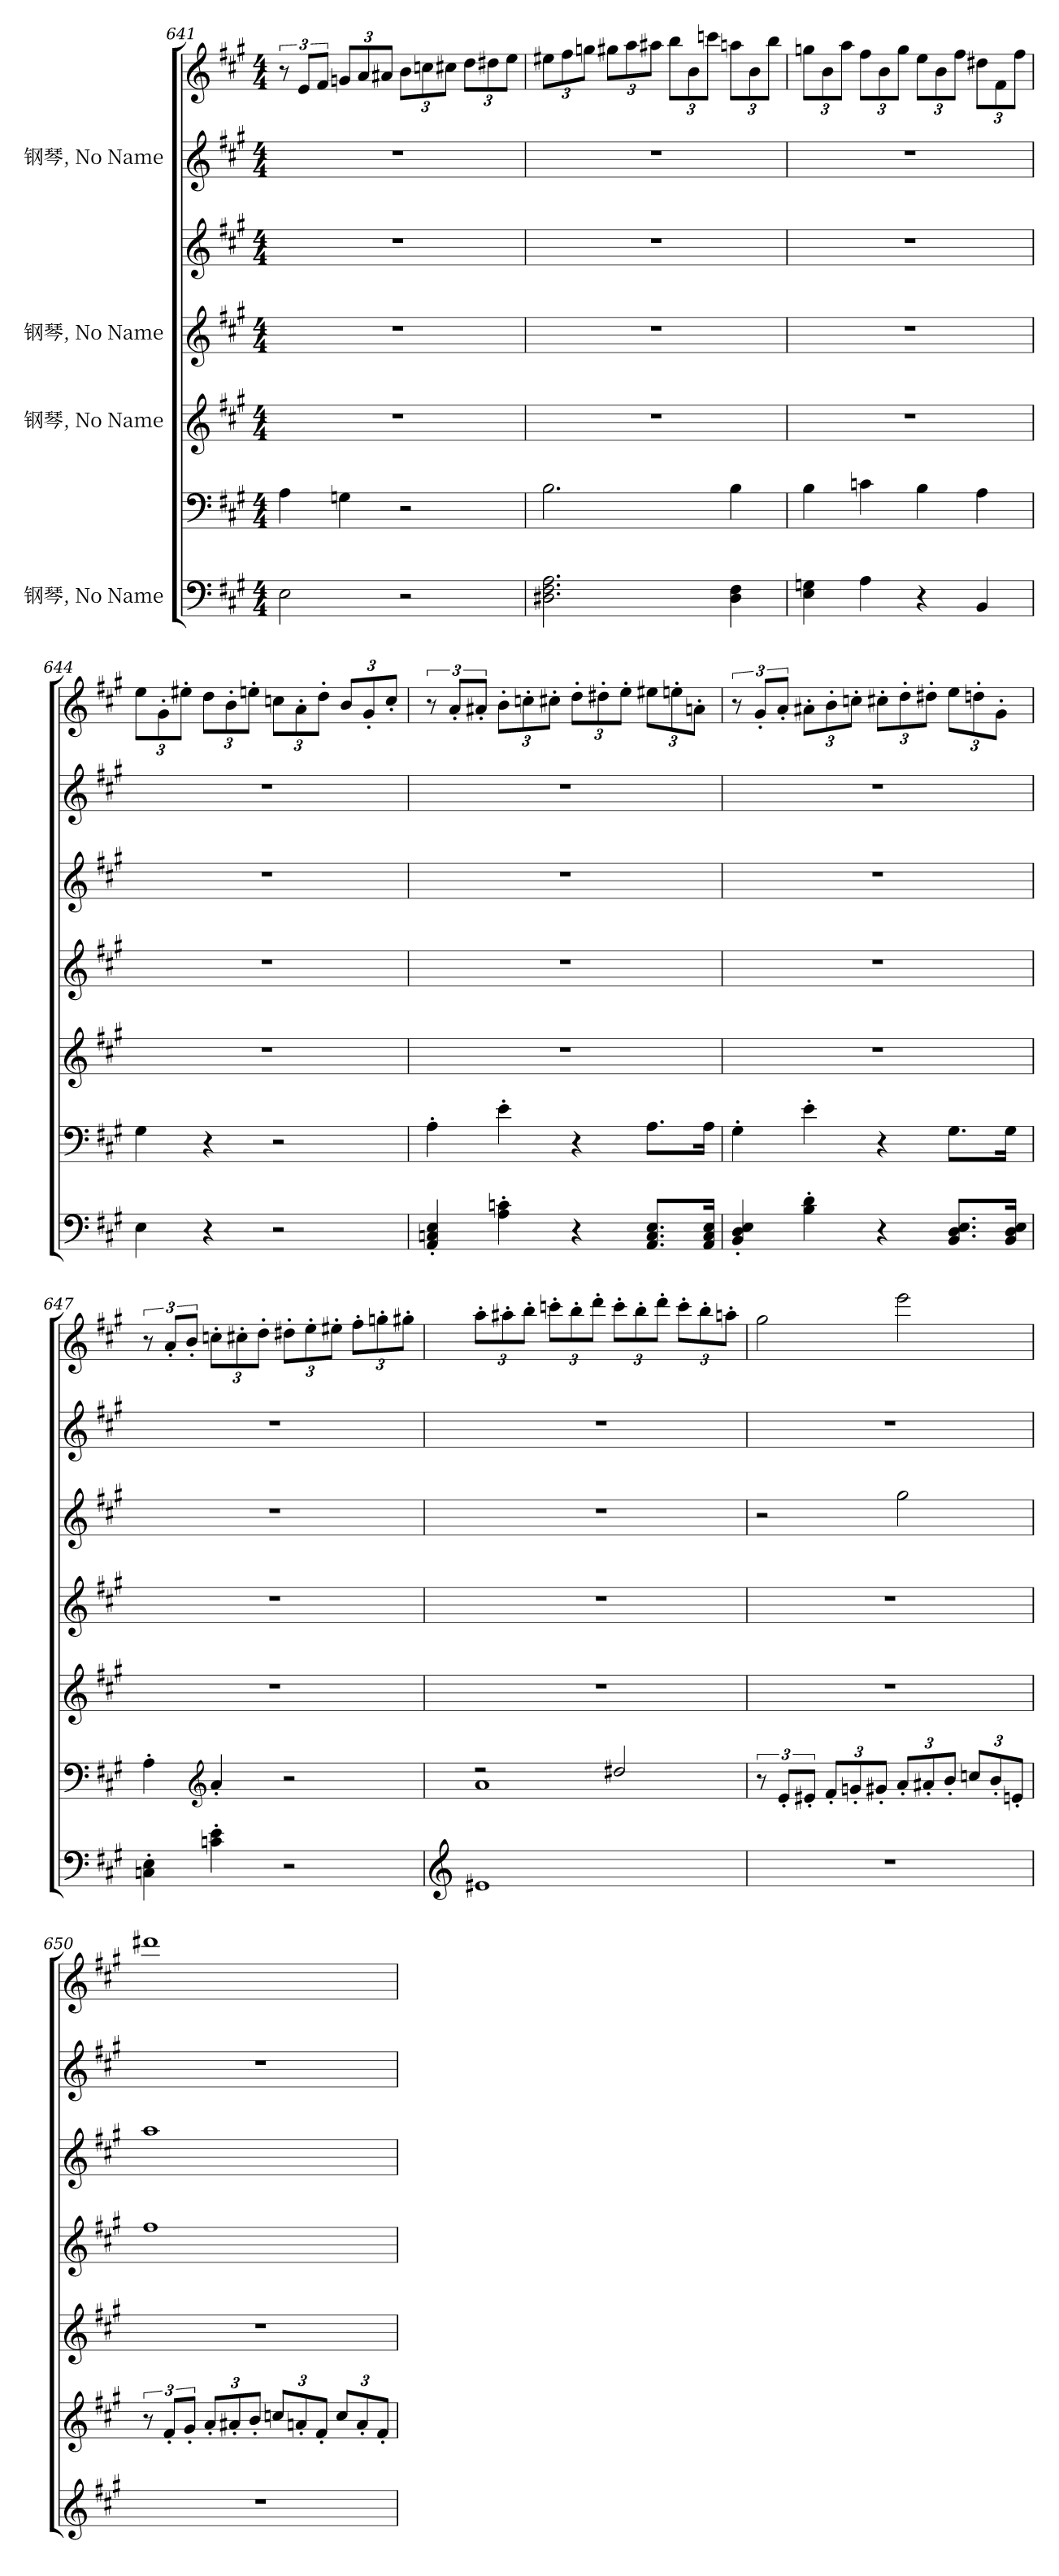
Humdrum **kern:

**kern	**kern	**kern	**kern	**kern	**kern	**kern
*part4	*part4	*part3	*part2	*part2	*part1	*part1
*staff7	*staff6	*staff5	*staff4	*staff3	*staff2	*staff1
*I"钢琴, No Name	*	*I"钢琴, No Name	*I"钢琴, No Name	*	*I"钢琴, No Name	*
!!LO:PB:g=z
*clefF4	*clefF4	*clefG2	*clefG2	*clefG2	*clefG2	*clefG2
*k[f#c#g#]	*k[f#c#g#]	*k[f#c#g#]	*k[f#c#g#]	*k[f#c#g#]	*k[f#c#g#]	*k[f#c#g#]
*M4/4	*M4/4	*M4/4	*M4/4	*M4/4	*M4/4	*M4/4
=641	=641	=641	=641	=641	=641	=641
2E\	4A\	1r	1r	1r	1r	12r
.	.	.	.	.	.	12e/L
.	.	.	.	.	.	12f#/J
*	*	*	*	*	*	*Xbrackettup
.	4Gn\	.	.	.	.	12gn/L
.	.	.	.	.	.	12a/
.	.	.	.	.	.	12a#X/J
2r	2r	.	.	.	.	12b\L
.	.	.	.	.	.	12ccn\
.	.	.	.	.	.	12cc#X\J
.	.	.	.	.	.	12dd\L
.	.	.	.	.	.	12dd#X\
.	.	.	.	.	.	12ee\J
=642	=642	=642	=642	=642	=642	=642
2.D#X\ 2.F#\ 2.A\	2.B\	1r	1r	1r	1r	12ee#X\L
.	.	.	.	.	.	12ff#\
.	.	.	.	.	.	12ggn\J
.	.	.	.	.	.	12gg#X\L
.	.	.	.	.	.	12aa\
.	.	.	.	.	.	12aa#X\J
.	.	.	.	.	.	12bb\L
.	.	.	.	.	.	12b\
.	.	.	.	.	.	12cccn\J
4D#\ 4F#\	4B\	.	.	.	.	12aan\L
.	.	.	.	.	.	12b\
.	.	.	.	.	.	12bb\J
!!LO:PB:g=z
=643	=643	=643	=643	=643	=643	=643
4E\ 4Gn\	4B\	1r	1r	1r	1r	12ggn\L
.	.	.	.	.	.	12b\
.	.	.	.	.	.	12aa\J
4A\	4cn\	.	.	.	.	12ff#\L
.	.	.	.	.	.	12b\
.	.	.	.	.	.	12gg\J
4r	4B\	.	.	.	.	12ee\L
.	.	.	.	.	.	12b\
.	.	.	.	.	.	12ff#\J
4BB/	4A\	.	.	.	.	12dd#X\L
.	.	.	.	.	.	12f#\
.	.	.	.	.	.	12ff#\J
=644	=644	=644	=644	=644	=644	=644
*	*	*	*	*	*	*MM134
4E\	4G#\	1r	1r	1r	1r	12ee\L
.	.	.	.	.	.	12g#'\
.	.	.	.	.	.	12ee#X'\J
4r	4r	.	.	.	.	12dd\L
.	.	.	.	.	.	12b'\
.	.	.	.	.	.	12een'\J
2r	2r	.	.	.	.	12ccn\L
.	.	.	.	.	.	12a'\
.	.	.	.	.	.	12dd'\J
.	.	.	.	.	.	12b/L
.	.	.	.	.	.	12g#'/
.	.	.	.	.	.	12cc'/J
!!LO:PB:g=z
=645	=645	=645	=645	=645	=645	=645
*	*	*	*	*	*	*brackettup
4AA/' 4Cn/' 4E/'	4A'\	1r	1r	1r	1r	12r
.	.	.	.	.	.	12a'/L
.	.	.	.	.	.	12a#X'/J
*	*	*	*	*	*	*Xbrackettup
4A\' 4cn\'	4e'\	.	.	.	.	12b'\L
.	.	.	.	.	.	12ccn'\
.	.	.	.	.	.	12cc#X'\J
4r	4r	.	.	.	.	12dd'\L
.	.	.	.	.	.	12dd#X'\
.	.	.	.	.	.	12ee'\J
8.AA/ 8.C/ 8.E/L	8.A\L	.	.	.	.	12ee#X\L
.	.	.	.	.	.	12een'\
.	.	.	.	.	.	12an'\J
16AA/ 16C/ 16E/Jk	16A\Jk	.	.	.	.	.
=646	=646	=646	=646	=646	=646	=646
*	*	*	*	*	*	*brackettup
*	*	*	*	*	*	*MM136
4BB/' 4D/' 4E/'	4G#'\	1r	1r	1r	1r	12r
.	.	.	.	.	.	12g#'/L
.	.	.	.	.	.	12a'/J
*	*	*	*	*	*	*Xbrackettup
4B\' 4d\'	4e'\	.	.	.	.	12a#X'\L
.	.	.	.	.	.	12b'\
.	.	.	.	.	.	12ccn'\J
4r	4r	.	.	.	.	12cc#X'\L
.	.	.	.	.	.	12dd'\
.	.	.	.	.	.	12dd#X'\J
8.BB/ 8.D/ 8.E/L	8.G#\L	.	.	.	.	12ee\L
.	.	.	.	.	.	12ddn'\
.	.	.	.	.	.	12g#'\J
16BB/ 16D/ 16E/Jk	16G#\Jk	.	.	.	.	.
!!LO:PB:g=z
=647	=647	=647	=647	=647	=647	=647
*	*	*	*	*	*	*brackettup
*	*	*	*	*	*	*MM136
4Cn\' 4E\'	4A'\	1r	1r	1r	1r	12r
.	.	.	.	.	.	12a'/L
.	.	.	.	.	.	12b'/J
*	*clefG2	*	*	*	*	*
*	*	*	*	*	*	*Xbrackettup
4cn\' 4e\'	4a'/	.	.	.	.	12ccn'\L
.	.	.	.	.	.	12cc#X'\
.	.	.	.	.	.	12dd'\J
2r	2r	.	.	.	.	12dd#X'\L
.	.	.	.	.	.	12ee'\
.	.	.	.	.	.	12ee#X'\J
.	.	.	.	.	.	12ff#'\L
.	.	.	.	.	.	12ggn'\
.	.	.	.	.	.	12gg#X'\J
=648	=648	=648	=648	=648	=648	=648
*clefG2	*	*	*	*	*	*
*	*	*	*	*	*	*MM136
*	*^	*	*	*	*	*
1e#X	2r	1a	1r	1r	1r	1r	12aa'\L
.	.	.	.	.	.	.	12aa#X'\
.	.	.	.	.	.	.	12bb'\J
.	.	.	.	.	.	.	12cccn'\L
.	.	.	.	.	.	.	12bb'\
.	.	.	.	.	.	.	12ddd'\J
.	2dd#X/	.	.	.	.	.	12ccc'\L
.	.	.	.	.	.	.	12bb'\
.	.	.	.	.	.	.	12ddd'\J
.	.	.	.	.	.	.	12ccc'\L
.	.	.	.	.	.	.	12bb'\
.	.	.	.	.	.	.	12aan'\J
*	*v	*v	*	*	*	*	*
!!LO:PB:g=z
=649	=649	=649	=649	=649	=649	=649
1r	12r	1r	1r	2r	1r	2gg#\
.	12e'/L	.	.	.	.	.
.	12e#X'/J	.	.	.	.	.
*	*Xbrackettup	*	*	*	*	*
.	12f#'/L	.	.	.	.	.
.	12gn'/	.	.	.	.	.
.	12g#X'/J	.	.	.	.	.
.	12a'/L	.	.	2gg#\	.	2eee\
.	12a#X'/	.	.	.	.	.
.	12b'/J	.	.	.	.	.
.	12ccn/L	.	.	.	.	.
.	12b'/	.	.	.	.	.
.	12en'/J	.	.	.	.	.
=650	=650	=650	=650	=650	=650	=650
*	*brackettup	*	*	*	*	*
*	*	*	*	*	*	*MM134
1r	12r	1r	1ff#	1aa	1r	1ddd#X
.	12f#'/L	.	.	.	.	.
.	12g#'/J	.	.	.	.	.
*	*Xbrackettup	*	*	*	*	*
.	12a'/L	.	.	.	.	.
.	12a#X'/	.	.	.	.	.
.	12b'/J	.	.	.	.	.
.	12ccn/L	.	.	.	.	.
.	12an'/	.	.	.	.	.
.	12f#'/J	.	.	.	.	.
.	12cc/L	.	.	.	.	.
.	12a'/	.	.	.	.	.
.	12f#'/J	.	.	.	.	.
=	=	=	=	=	=	=
*-	*-	*-	*-	*-	*-	*-
